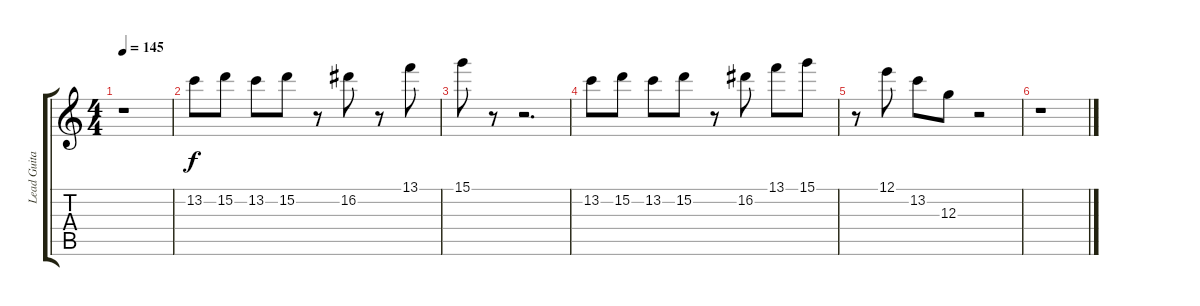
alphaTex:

\track ("Lead Guitar 1" "Lead Guita") {instrument distortionguitar}
\staff {score tabs}
\tuning (E4 B3 G3 D3 A2 E2) {hide}
\ts (4 4)
\tempo 145
\clef g2
\ks c
r.1{dy f} |
13.2.8 15.2.8 13.2.8 15.2.8 r.8 16.2.8 r.8 13.1.8 |
15.1.8{volume 0} r.8 r.2{d} |
13.2.8 15.2.8 13.2.8 15.2.8 r.8 16.2.8 13.1.8 15.1.8 |
r.8 12.1.8 13.2.8 12.3.8 r.2 |
r.1
